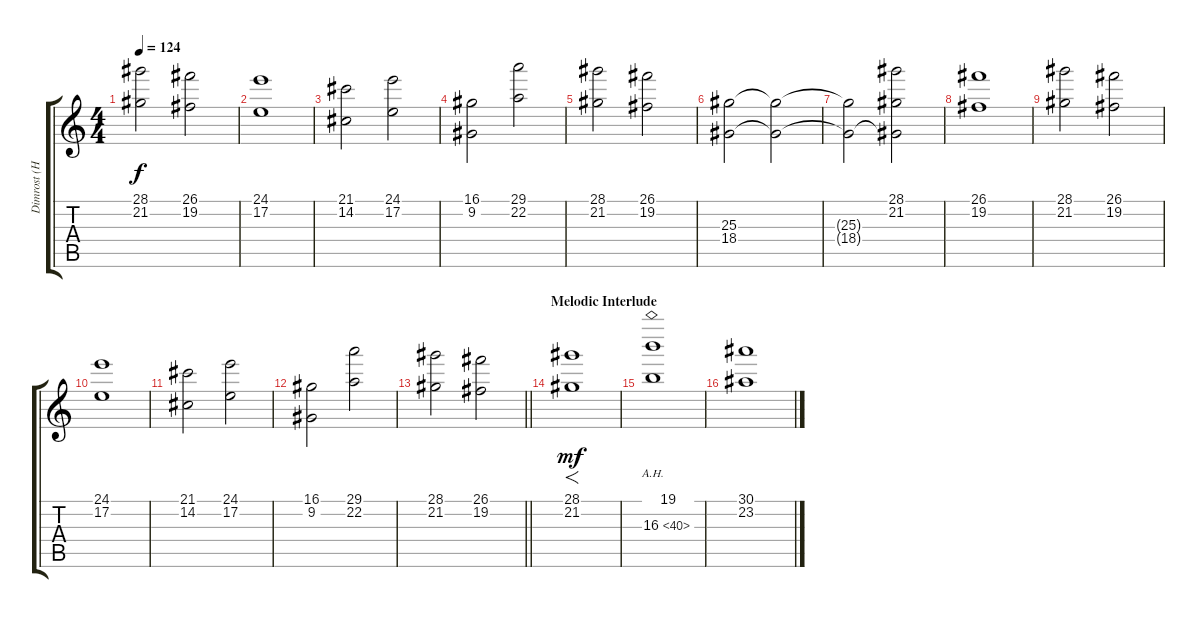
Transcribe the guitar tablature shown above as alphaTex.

\track ("Dimrost (High pitch Strings)" "Dimrost (H") {instrument synthstrings1}
\staff {score tabs}
\tuning (E4 B3 G3 D3 A2 E2) {hide}
\ts (4 4)
\tempo 124
\clef g2
\ks c
(28.1 21.2).2{dy f} (26.1 19.2).2 |
(24.1 17.2).1 |
(21.1 14.2).2 (24.1 17.2).2 |
(16.1 9.2).2 (29.1 22.2).2 |
(28.1 21.2).2 (26.1 19.2).2 |
(25.3 18.4).2 (25.3{t} 18.4{t}).2 |
(25.3{t} 18.4{t}).2 (28.1 21.2 18.4{t}).2 |
(26.1 19.2).1 |
(28.1 21.2).2 (26.1 19.2).2 |
(24.1 17.2).1 |
(21.1 14.2).2 (24.1 17.2).2 |
(16.1 9.2).2 (29.1 22.2).2 |
\barLineRight lightlight
(28.1 21.2).2 (26.1 19.2).2 |
\section ("" "Melodic Interlude")
(28.1 21.2).1{f dy mf} |
(19.1 16.3{ah 24}).1{ot 8vb} |
(30.1 23.2).1
